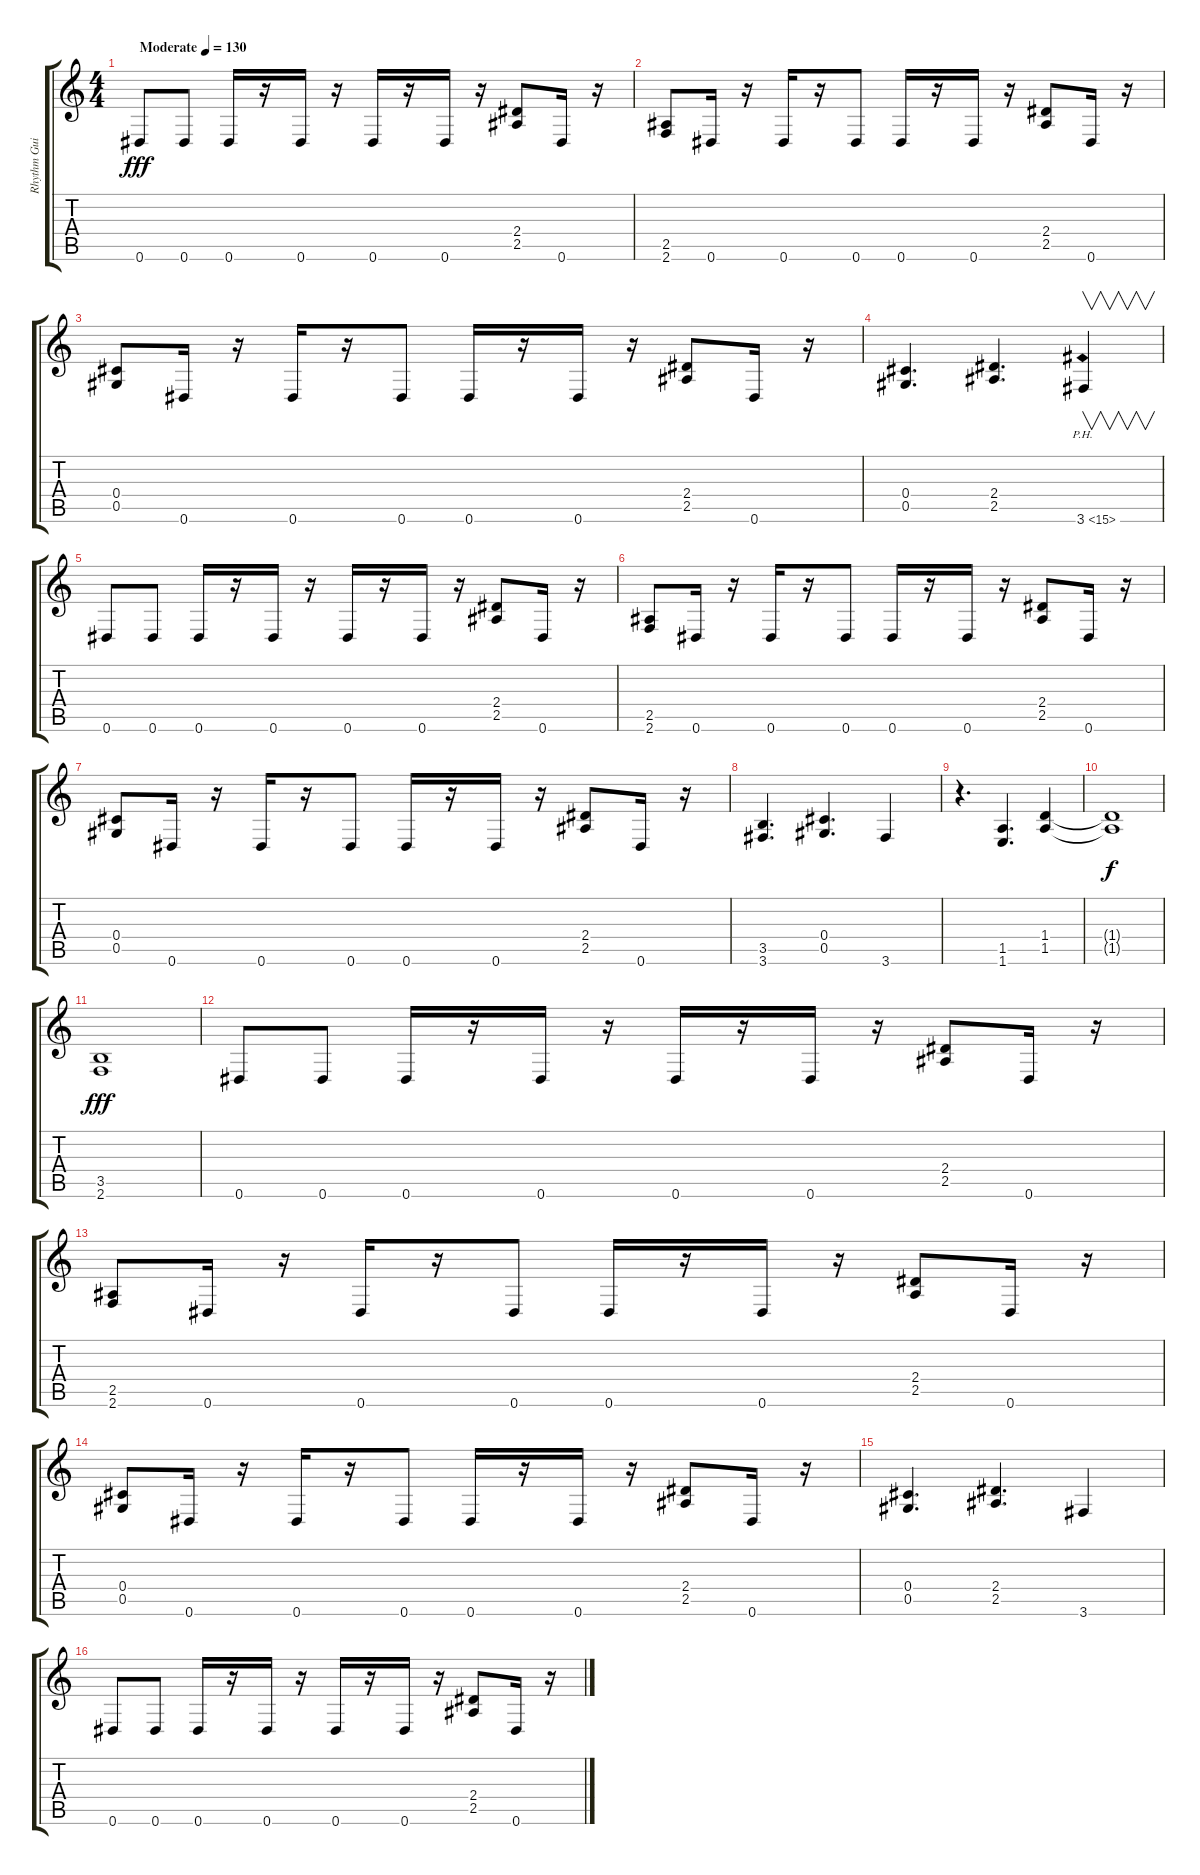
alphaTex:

\track ("Rhythm Guitar II" "Rhythm Gui") {instrument distortionguitar}
\staff {score tabs}
\tuning (Eb4 Bb3 Gb3 Db3 Ab2 Eb2) {hide}
\ts (4 4)
\tempo (130 "Moderate")
\clef g2
\ks c
0.6.8{dy fff instrument distortionguitar} 0.6.8 0.6.16 r.16 0.6.16 r.16 0.6.16 r.16 0.6.16 r.16 (2.4 2.5).8 0.6.16 r.16 |
(2.5 2.6).8 0.6.16 r.16 0.6.16 r.16 0.6.8 0.6.16 r.16 0.6.16 r.16 (2.4 2.5).8 0.6.16 r.16 |
(0.4 0.5).8 0.6.16 r.16 0.6.16 r.16 0.6.8 0.6.16 r.16 0.6.16 r.16 (2.4 2.5).8 0.6.16 r.16 |
(0.4 0.5).4{d} (2.4 2.5).4{d} 3.6{ph 12}.4{v} |
0.6.8 0.6.8 0.6.16 r.16 0.6.16 r.16 0.6.16 r.16 0.6.16 r.16 (2.4 2.5).8 0.6.16 r.16 |
(2.5 2.6).8 0.6.16 r.16 0.6.16 r.16 0.6.8 0.6.16 r.16 0.6.16 r.16 (2.4 2.5).8 0.6.16 r.16 |
(0.4 0.5).8 0.6.16 r.16 0.6.16 r.16 0.6.8 0.6.16 r.16 0.6.16 r.16 (2.4 2.5).8 0.6.16 r.16 |
(3.5 3.6).4{d} (0.4 0.5).4{d} 3.6.4 |
r.4{d} (1.5 1.6).4{d} (1.4 1.5).4 |
(1.4{t} 1.5{t}).1{dy f} |
(3.5 2.6).1{dy fff} |
0.6.8 0.6.8 0.6.16 r.16 0.6.16 r.16 0.6.16 r.16 0.6.16 r.16 (2.4 2.5).8 0.6.16 r.16 |
(2.5 2.6).8 0.6.16 r.16 0.6.16 r.16 0.6.8 0.6.16 r.16 0.6.16 r.16 (2.4 2.5).8 0.6.16 r.16 |
(0.4 0.5).8 0.6.16 r.16 0.6.16 r.16 0.6.8 0.6.16 r.16 0.6.16 r.16 (2.4 2.5).8 0.6.16 r.16 |
(0.4 0.5).4{d} (2.4 2.5).4{d} 3.6.4 |
0.6.8 0.6.8 0.6.16 r.16 0.6.16 r.16 0.6.16 r.16 0.6.16 r.16 (2.4 2.5).8 0.6.16 r.16
